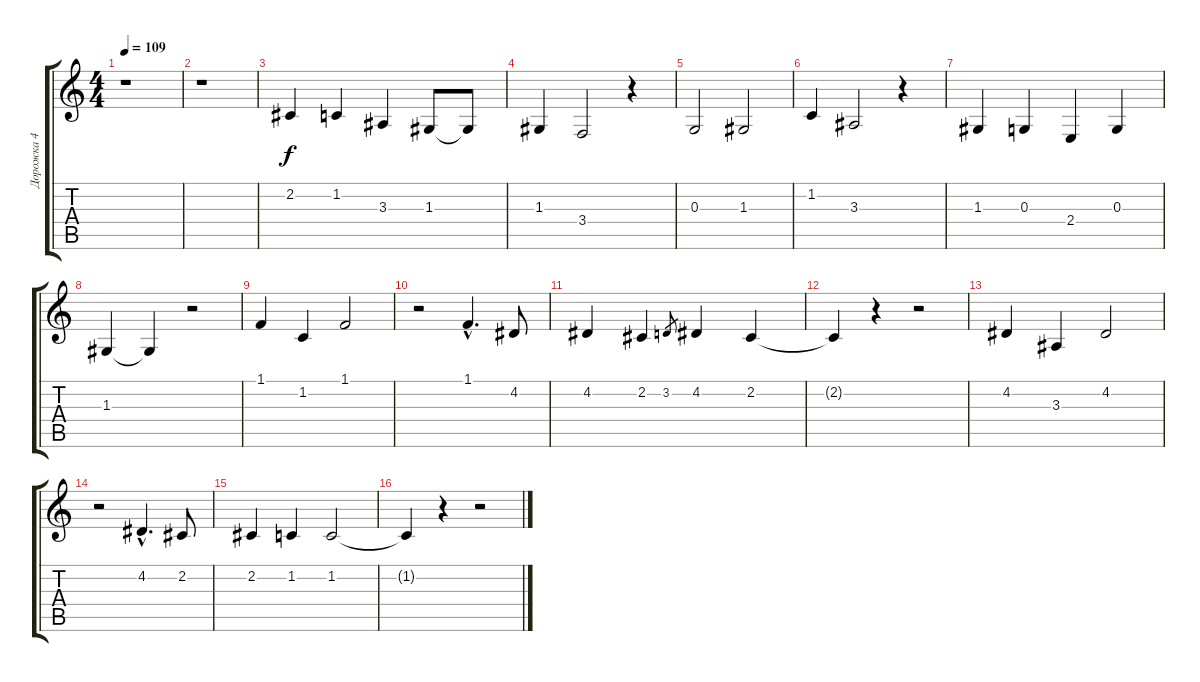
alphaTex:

\track ("Дорожка 4" "Дорожка 4") {instrument trombone}
\staff {score tabs}
\tuning (E4 B3 G3 D3 A2 E2) {hide}
\ts (4 4)
\tempo 109
\clef g2
\ks c
r.1{dy f} |
r.1 |
2.2.4 1.2.4 3.3.4 1.3.8 1.3{t}.8 |
1.3.4 3.4.2 r.4 |
0.3.2 1.3.2 |
1.2.4 3.3.2 r.4 |
1.3.4 0.3.4 2.4.4 0.3.4 |
1.3.4 1.3{t}.4 r.2 |
1.1.4 1.2.4 1.1.2 |
r.2 1.1{hac}.4{d} 4.2.8 |
4.2.4 2.2.4 3.2.8{gr} 4.2.4 2.2.4 |
2.2{t}.4 r.4 r.2 |
4.2.4 3.3.4 4.2.2 |
r.2 4.2{hac}.4{d} 2.2.8 |
2.2.4 1.2.4 1.2.2 |
1.2{t}.4 r.4 r.2
